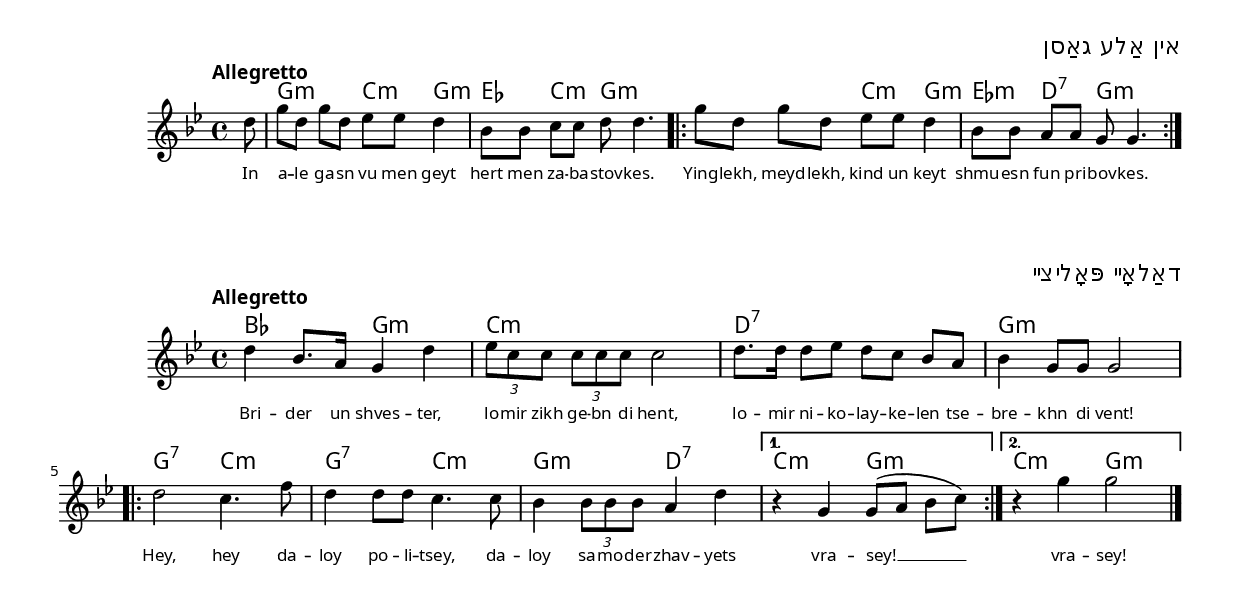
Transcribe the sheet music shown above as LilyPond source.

\version "2.18.2"
\language "english"
\include "../../templates/preamble.ly"

mel-a = \relative d'' {
  \partial 8 { d8 }
  g d g d ef ef d4 |
  bf8 bf c c d d4.
  \repeat volta 2 {
    g8 d g d ef ef d4 |
    bf8 bf a a g g4.
  }
}
mel-b = \relative d'' {
  d4 bf8. a16 g4 d' |
  \tuplet 3/2 { ef8 c c } \tuplet 3/2 { c c c } c2 |
  d8. d16 d8 ef d c bf a |
  bf4 g8 g g2 |
  \repeat volta 2 {
    d'2 c4. f8 |
    d4 d8 d c4. c8 |
    bf4 \tuplet 3/2 { bf8 bf bf } a4 d |
    }
  \alternative {
    { r g, g8( a bf c) | }
    { r4 g'4 g2 | }
  }  
}
      
acc-a = \chordmode {
  \partial 8 { s8 }
  g2:m c4:m g:m |
  ef: c:m g2:m |
  g:m c4:m g:m |
  ef:m d:7 g2:m |
}
acc-b = \chordmode {
  bf: g:m |
  c1:m |
  d:7 |
  g:m |
  g2:7 c:m |
  g:7 c:m |
  g:m d:7 |
  c:m g:m |
  \once \set chordChanges = ##f c:m g:m |
}

\score {
  \header { piece = "אין אַלע גאַסן" }
  <<
    \new ChordNames {
        \acc-a

        }
    \new Staff {
      \clef treble
      \key g \minor
      \time 4/4
      \tempo Allegretto
      \new Voice = "melody" {
        \mel-a 

        }
      }
    \new Lyrics \lyricsto "melody" {
      In a -- le ga -- sn vu men geyt
      hert men za -- ba -- stov -- kes.
      Ying -- lekh, meyd -- lekh, kind un keyt
      shmu -- esn fun pri -- bov -- kes.

    }
  >>
}
\score {
  \header { piece = "דאַלאָײ פּאָליצײ" }
  <<
    \new ChordNames {
      \acc-b
    }
    \new Staff {
      \clef treble
      \key g \minor
      \time 4/4
      \tempo Allegretto
      \new Voice = "melody" {
        \mel-b
        \bar "|."
      }
    }
    \new Lyrics \lyricsto "melody" {
      Bri -- der un shves -- ter,
      lo -- mir zikh ge -- bn di hent,
      lo -- mir ni -- ko -- lay -- ke -- len tse -- bre -- khn di vent!
      Hey, hey da -- loy po -- li -- tsey,
      da -- loy sa -- mo -- der -- zhav -- yets 
      vra -- sey! __ 
      vra -- sey!
    }
  >>
}
